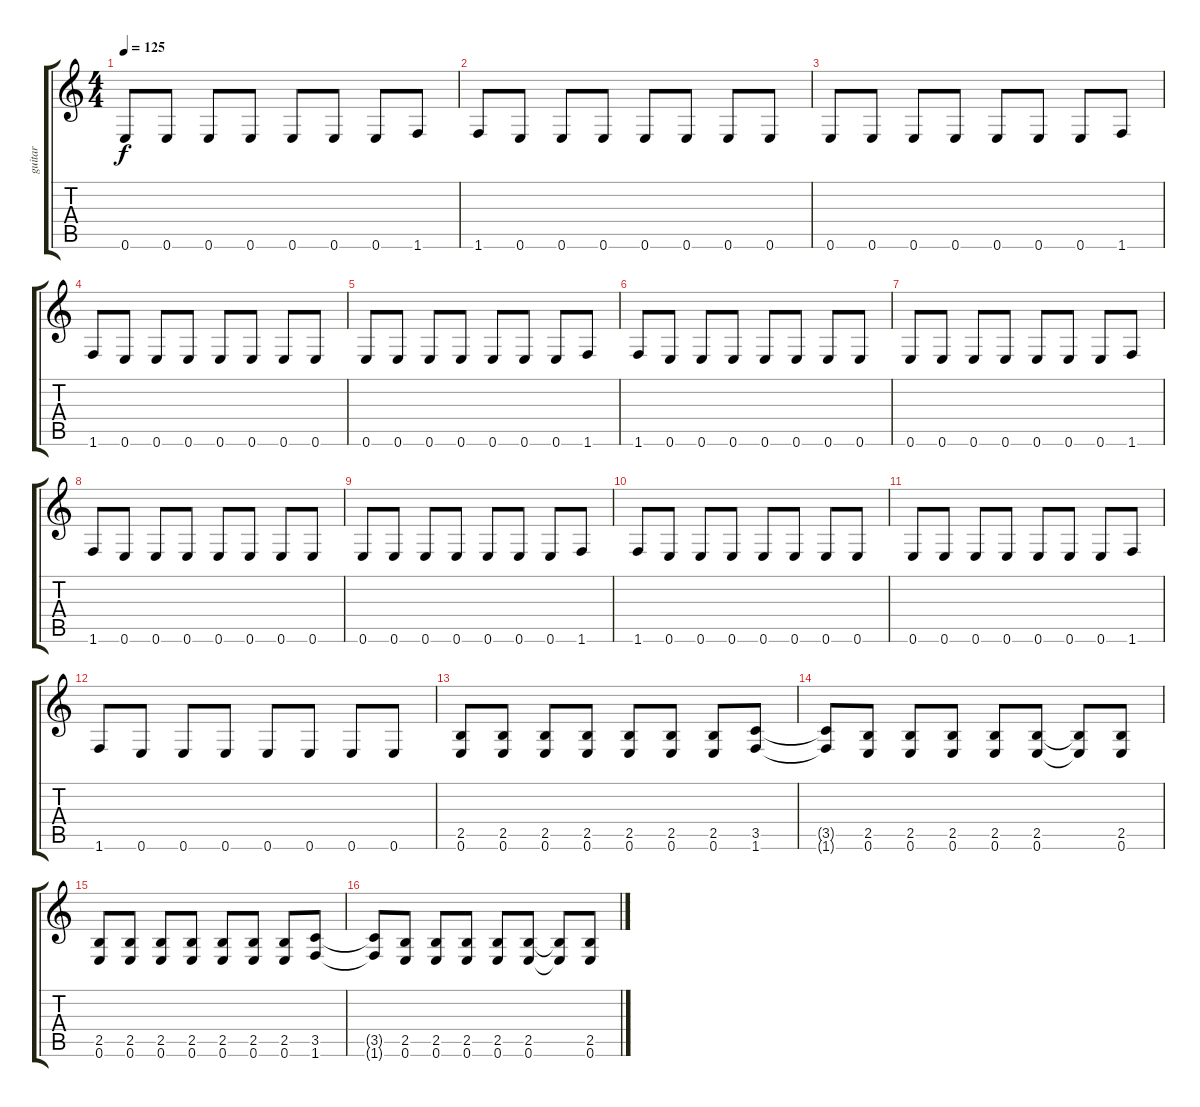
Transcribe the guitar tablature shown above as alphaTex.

\track ("guitar" "guitar") {instrument electricguitarmuted}
\staff {score tabs}
\tuning (E4 B3 G3 D3 A2 E2) {hide}
\ts (4 4)
\tempo 125
\clef g2
\ks c
0.6.8{dy f instrument electricguitarmuted} 0.6.8 0.6.8 0.6.8 0.6.8 0.6.8 0.6.8 1.6.8 |
1.6.8 0.6.8 0.6.8 0.6.8 0.6.8 0.6.8 0.6.8 0.6.8 |
0.6.8 0.6.8 0.6.8 0.6.8 0.6.8 0.6.8 0.6.8 1.6.8 |
1.6.8 0.6.8 0.6.8 0.6.8 0.6.8 0.6.8 0.6.8 0.6.8 |
0.6.8 0.6.8 0.6.8 0.6.8 0.6.8 0.6.8 0.6.8 1.6.8 |
1.6.8 0.6.8 0.6.8 0.6.8 0.6.8 0.6.8 0.6.8 0.6.8 |
0.6.8 0.6.8 0.6.8 0.6.8 0.6.8 0.6.8 0.6.8 1.6.8 |
1.6.8 0.6.8 0.6.8 0.6.8 0.6.8 0.6.8 0.6.8 0.6.8 |
0.6.8 0.6.8 0.6.8 0.6.8 0.6.8 0.6.8 0.6.8 1.6.8 |
1.6.8 0.6.8 0.6.8 0.6.8 0.6.8 0.6.8 0.6.8 0.6.8 |
0.6.8 0.6.8 0.6.8 0.6.8 0.6.8 0.6.8 0.6.8 1.6.8 |
1.6.8 0.6.8 0.6.8 0.6.8 0.6.8 0.6.8 0.6.8 0.6.8 |
(2.5 0.6).8{instrument distortionguitar} (2.5 0.6).8 (2.5 0.6).8 (2.5 0.6).8 (2.5 0.6).8 (2.5 0.6).8 (2.5 0.6).8 (3.5 1.6).8 |
(3.5{t} 1.6{t}).8 (2.5 0.6).8 (2.5 0.6).8 (2.5 0.6).8 (2.5 0.6).8 (2.5 0.6).8 (2.5{t} 0.6{t}).8 (2.5 0.6).8 |
(2.5 0.6).8{instrument distortionguitar} (2.5 0.6).8 (2.5 0.6).8 (2.5 0.6).8 (2.5 0.6).8 (2.5 0.6).8 (2.5 0.6).8 (3.5 1.6).8 |
(3.5{t} 1.6{t}).8 (2.5 0.6).8 (2.5 0.6).8 (2.5 0.6).8 (2.5 0.6).8 (2.5 0.6).8 (2.5{t} 0.6{t}).8 (2.5 0.6).8
